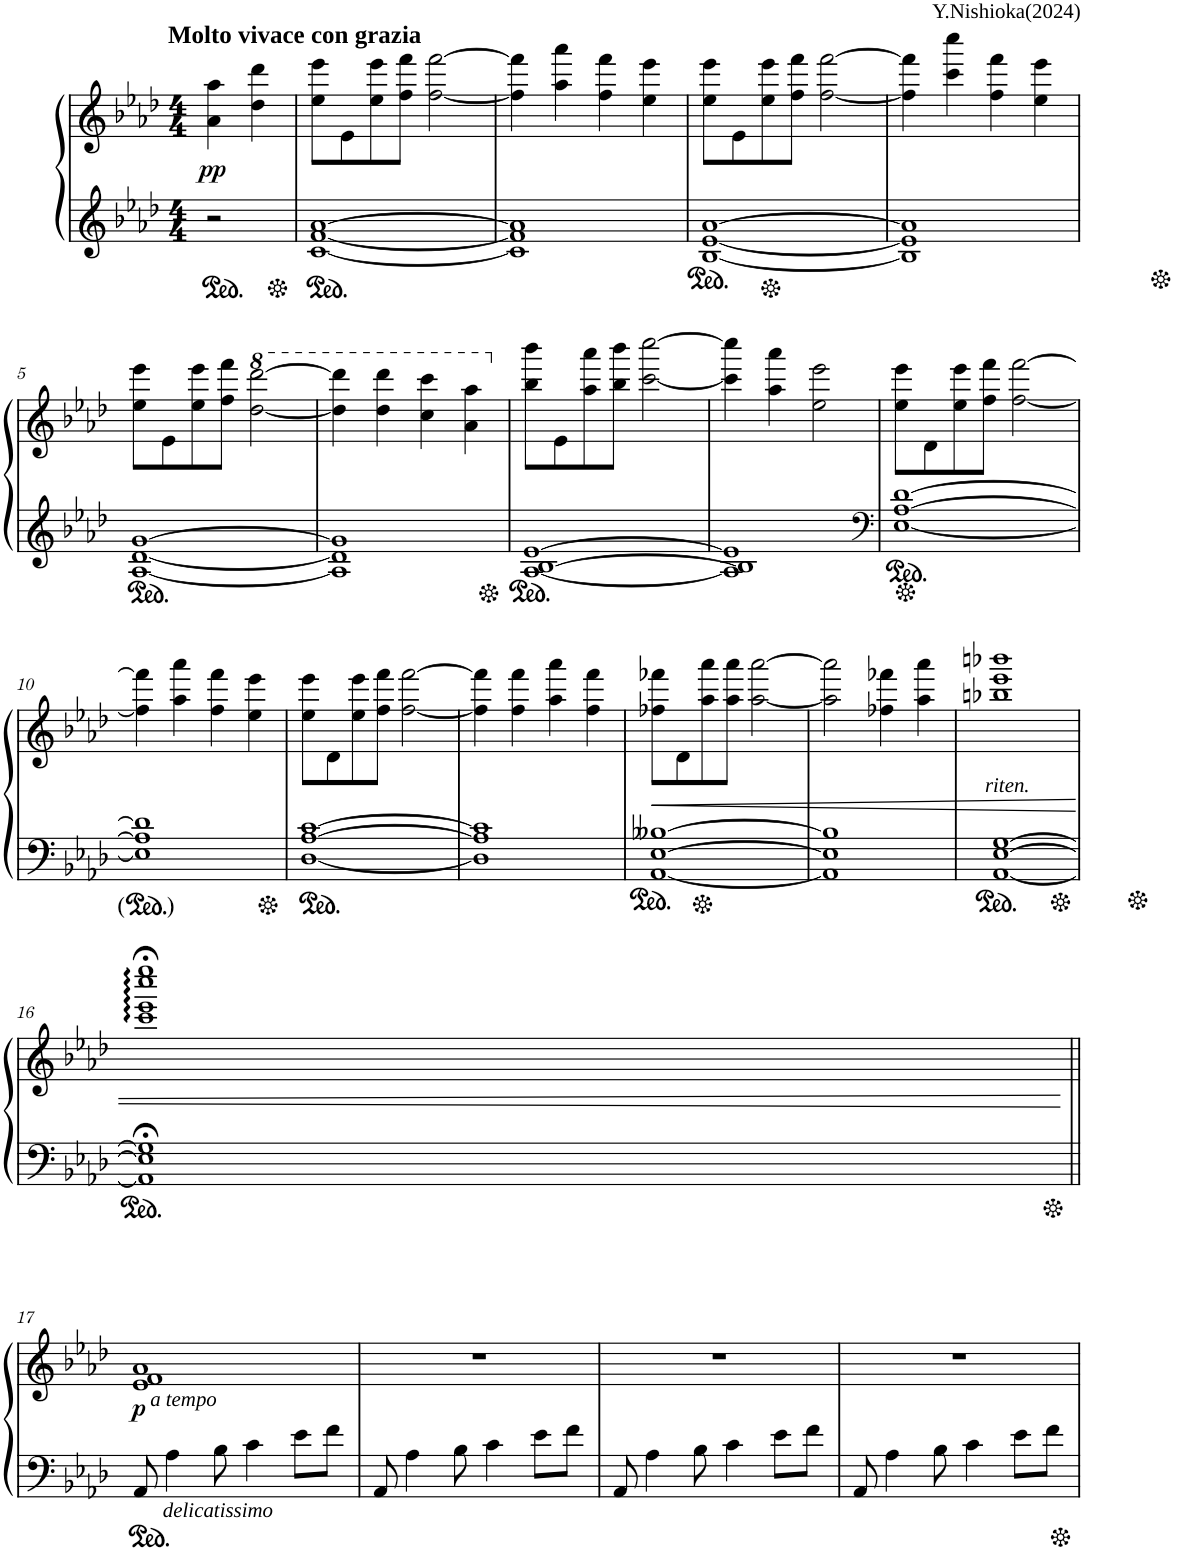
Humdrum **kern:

**kern	**kern	**dynam
*part1	*part1	*part1
*staff2	*staff1	*staff1/2
*I"Piano	*	*
*I'Pno.	*	*
*clefG2	*clefG2	*
*k[b-e-a-d-]	*k[b-e-a-d-]	*
*M4/4	*M4/4	*
=	=	=
!	!LO:TX:a:B:t=Molto vivace con grazia	!
!	!	!LO:DY:b
2r	4a-\ 4aa-\	pp
.	4dd-\ 4ddd-\	.
=1	=1	=1
[1c [1f [1a-	8ee-\ 8eee-\L	.
.	8e-\	.
.	8ee-\ 8eee-\	.
.	8ff\ 8fff\J	.
.	[2ff\ [2fff\	.
=2	=2	=2
1c] 1f] 1a-]	4ff\] 4fff\]	.
.	4aa-\ 4aaa-\	.
.	4ff\ 4fff\	.
.	4ee-\ 4eee-\	.
=3	=3	=3
[1B- [1e- [1a-	8ee-\ 8eee-\L	.
.	8e-\	.
.	8ee-\ 8eee-\	.
.	8ff\ 8fff\J	.
.	[2ff\ [2fff\	.
=4	=4	=4
1B-] 1e-] 1a-]	4ff\] 4fff\]	.
.	4ccc\ 4cccc\	.
.	4ff\ 4fff\	.
.	4ee-\ 4eee-\	.
!!LO:LB:g=z
=5	=5	=5
[1A- [1d- [1g	8ee-\ 8eee-\L	.
.	8e-\	.
.	8ee-\ 8eee-\	.
.	8ff\ 8fff\J	.
*	*8va	*
.	[2ddd-\ [2dddd-\	.
=6	=6	=6
1A-] 1d-] 1g]	4ddd-\] 4dddd-\]	.
.	4ddd-\ 4dddd-\	.
.	4ccc\ 4cccc\	.
.	4aa-\ 4aaa-\	.
=7	=7	=7
*	*X8va	*
[1A- [1B- [1e-	8bb-\ 8bbb-\L	.
.	8e-\	.
.	8aa-\ 8aaa-\	.
.	8bb-\ 8bbb-\J	.
.	[2ccc\ [2cccc\	.
=8	=8	=8
1A-] 1B-] 1e-]	4ccc\] 4cccc\]	.
.	4aa-\ 4aaa-\	.
.	2ee-\ 2eee-\	.
=9	=9	=9
*clefF4	*	*
[1E- [1A- [1d-	8ee-\ 8eee-\L	.
.	8d-\	.
.	8ee-\ 8eee-\	.
.	8ff\ 8fff\J	.
.	[2ff\ [2fff\	.
!!LO:LB:g=z
=10	=10	=10
1E-] 1A-] 1d-]	4ff\] 4fff\]	.
.	4aa-\ 4aaa-\	.
.	4ff\ 4fff\	.
.	4ee-\ 4eee-\	.
=11	=11	=11
[1D- [1A- [1c	8ee-\ 8eee-\L	.
.	8d-\	.
.	8ee-\ 8eee-\	.
.	8ff\ 8fff\J	.
.	[2ff\ [2fff\	.
=12	=12	=12
1D-] 1A-] 1c]	4ff\] 4fff\]	.
.	4ff\ 4fff\	.
.	4aa-\ 4aaa-\	.
.	4ff\ 4fff\	.
=13	=13	=13
!	!	!LO:HP:b
[1AA- [1E- [1B--X	8ff-X\ 8fff-X\L	<
.	8d-\	.
.	8aa-\ 8aaa-\	.
.	8aa-\ 8aaa-\J	.
.	[2aa-\ [2aaa-\	.
=14	=14	=14
1AA-] 1E-] 1B--]	2aa-\] 2aaa-\]	.
.	4ff-X\ 4fff-X\	.
.	4aa-\ 4aaa-\	.
=15	=15	=15
!	!LO:TX:b:i:t=riten.	!
[1AA- [1E- [1G	1bb-X 1eee- 1bbb-X	.
!!LO:LB:g=z
=16	=16	=16
1AA-];< 1E-];< 1G];<	1ccc;< 1eee-;< 1cccc;< 1eeee-;<	.
.	.	[
!!LO:LB:g=z
=17||	=17||	=17||
!	!LO:TX:b:i:t=a tempo	!
!	!	!LO:DY:b
8AA-/	1e- 1f 1a-	p
!LO:TX:b:i:t=delicatissimo	!	!
4A-\	.	.
8B-\	.	.
4c\	.	.
8e-\L	.	.
8f\J	.	.
=18	=18	=18
8AA-/	1r	.
4A-\	.	.
8B-\	.	.
4c\	.	.
8e-\L	.	.
8f\J	.	.
=19	=19	=19
8AA-/	1r	.
4A-\	.	.
8B-\	.	.
4c\	.	.
8e-\L	.	.
8f\J	.	.
=20	=20	=20
8AA-/	1r	.
4A-\	.	.
8B-\	.	.
4c\	.	.
8e-\L	.	.
8f\J	.	.
=	=	=
*-	*-	*-
